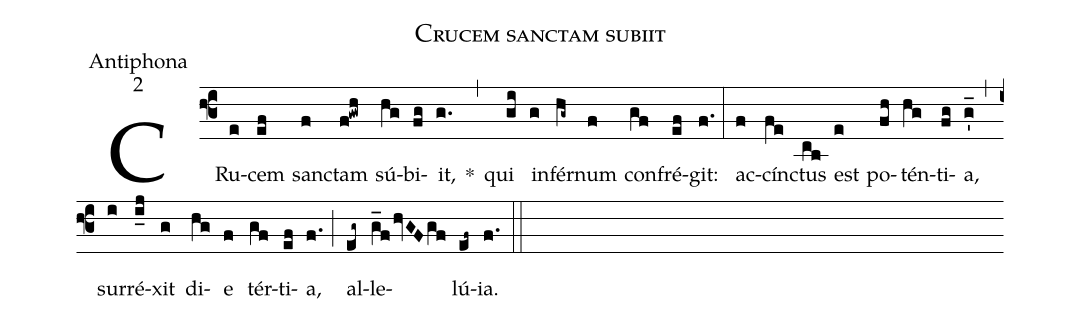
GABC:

name:Crucem sanctam subiit;
office-part:Antiphona;
mode:2;
%%
(f3) CRu(e)cem(ef) san(f)ctam(f!gwh) sú(hg)bi(fg)it,(g.) *(,) qui(gi) in(g)fér(hg~)num(f) con(gf)fré(ef)git:(f.) (:) ac(f)cín(fe)ctus(cb) est(e) po(fh)tén(hg)ti(fg)a,(g'_) (,) sur(i)ré(i_j)xit(g) di(hg)e(f) tér(gf)ti(ef)a,(f.) (;) al(eg~)le(g_f/hvGF/gf)lú(ef~)ia.(f.) (::)
